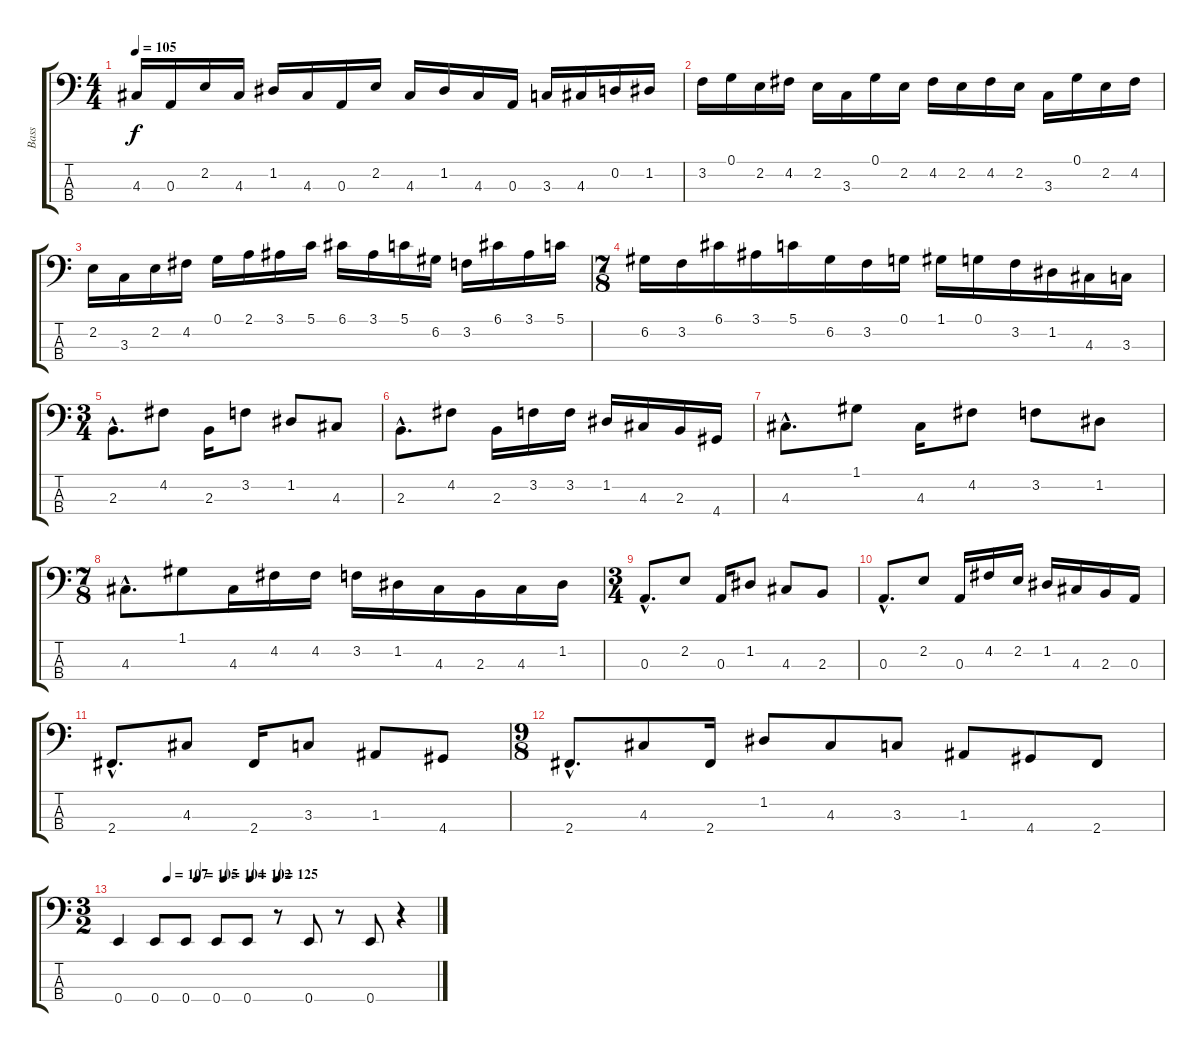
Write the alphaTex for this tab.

\track ("Bass" "Bass") {instrument electricbassfinger}
\staff {score tabs}
\tuning (G2 D2 A1 E1) {hide}
\ts (4 4)
\tempo 105
\clef f4
\ks c
4.3.16{dy f} 0.3.16 2.2.16 4.3.16 1.2.16 4.3.16 0.3.16 2.2.16 4.3.16 1.2.16 4.3.16 0.3.16 3.3.16 4.3.16 0.2.16 1.2.16 |
3.2.16 0.1.16 2.2.16 4.2.16 2.2.16 3.3.16 0.1.16 2.2.16 4.2.16 2.2.16 4.2.16 2.2.16 3.3.16 0.1.16 2.2.16 4.2.16 |
2.2.16 3.3.16 2.2.16 4.2.16 0.1.16 2.1.16 3.1.16 5.1.16 6.1.16 3.1.16 5.1.16 6.2.16 3.2.16 6.1.16 3.1.16 5.1.16 |
\ts (7 8)
6.2.16 3.2.16 6.1.16 3.1.16 5.1.16 6.2.16 3.2.16 0.1.16 1.1.16 0.1.16 3.2.16 1.2.16 4.3.16 3.3.16 |
\ts (3 4)
2.3{hac}.8{d} 4.2.8 2.3.16 3.2.8 1.2.8 4.3.8 |
2.3{hac}.8{d} 4.2.8 2.3.16 3.2.16 3.2.16 1.2.16 4.3.16 2.3.16 4.4.16 |
4.3{hac}.8{d} 1.1.8 4.3.16 4.2.8 3.2.8 1.2.8 |
\ts (7 8)
4.3{hac}.8{d} 1.1.8 4.3.16 4.2.16 4.2.16 3.2.16 1.2.16 4.3.16 2.3.16 4.3.16 1.2.16 |
\ts (3 4)
0.3{hac}.8{d} 2.2.8 0.3.16 1.2.8 4.3.8 2.3.8 |
0.3{hac}.8{d} 2.2.8 0.3.16 4.2.16 2.2.16 1.2.16 4.3.16 2.3.16 0.3.16 |
2.4{hac}.8{d} 4.3.8 2.4.16 3.3.8 1.3.8 4.4.8 |
\ts (9 8)
2.4{hac}.8{d} 4.3.8 2.4.16 1.2.8 4.3.8 3.3.8 1.3.8 4.4.8 2.4.8 |
\ts (3 2)
\tempo (107 0.15625)
\tempo (105 0.25)
\tempo (104 0.3333333333333333)
\tempo (102 0.4166666666666667)
\tempo (125 0.5)
0.4.4 0.4.8 0.4.8 0.4.8 0.4.8 r.8 0.4.8 r.8 0.4.8 r.4
